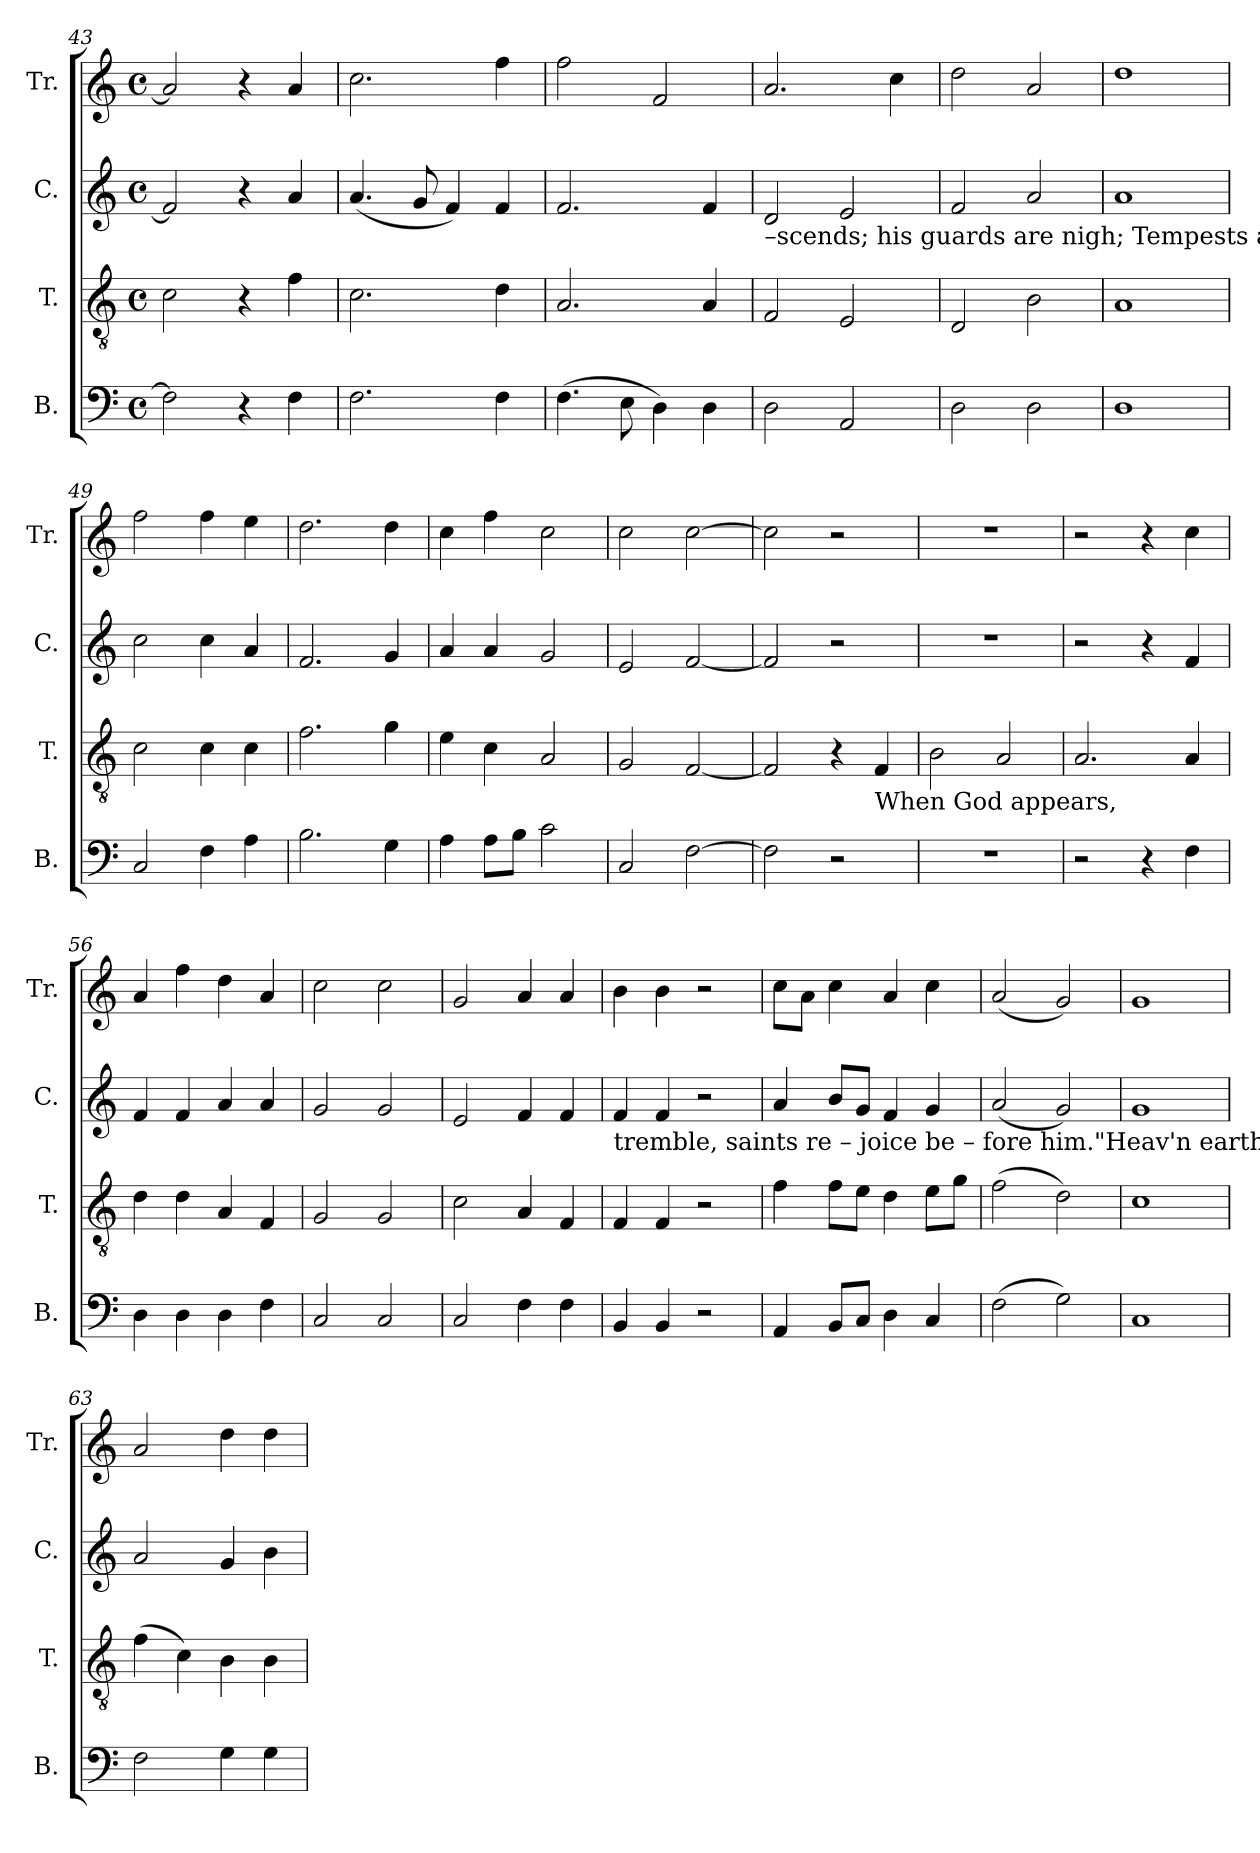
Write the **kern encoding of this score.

**kern	**kern	**kern	**kern
*part4	*part3	*part2	*part1
*staff4	*staff3	*staff2	*staff1
*I"B.	*I"T.	*I"C.	*I"Tr.
*I'B.	*I'T.	*I'C.	*I'Tr.
*clefF4	*clefGv2	*clefG2	*clefG2
*k[]	*k[]	*k[]	*k[]
*M4/4	*M4/4	*M4/4	*M4/4
*met(c)	*met(c)	*met(c)	*met(c)
=43	=43	=43	=43
2F\]	2c\	2f/]	2a/]
4r	4r	4r	4r
4F\	4f\	4a/	4a/
=44	=44	=44	=44
2.F\	2.c\	(4.a/	2.cc\
.	.	8g/	.
.	.	4f/)	.
4F\	4d\	4f/	4ff\
=45	=45	=45	=45
(4.F\	2.A/	2.f/	2ff\
8E\	.	.	.
4D\)	.	.	2f/
4D\	4A/	4f/	.
!!LO:PB:g=z
=46	=46	=46	=46
!	!	!LO:TX:b:t=–scends; his guards are nigh; Tempests and fire attend him down the sky.                                                    all nature shall adore him; While sinners	!
2D\	2F/	2d/	2.a/
2AA/	2E/	2e/	.
.	.	.	4cc\
=47	=47	=47	=47
2D\	2D/	2f/	2dd\
2D\	2B\	2a/	2a/
=48	=48	=48	=48
1D	1A	1a	1dd
=49	=49	=49	=49
2C/	2c\	2cc\	2ff\
4F\	4c\	4cc\	4ff\
4A\	4c\	4a/	4ee\
=50	=50	=50	=50
2.B\	2.f\	2.f/	2.dd\
4G\	4g\	4g/	4dd\
=51	=51	=51	=51
4A\	4e\	4a/	4cc\
8A\L	4c\	4a/	4ff\
8B\J	.	.	.
2c\	2A/	2g/	2cc\
=52	=52	=52	=52
2C/	2G/	2e/	2cc\
[2F\	[2F/	[2f/	[2cc\
=53	=53	=53	=53
2F\]	2F/]	2f/]	2cc\]
2r	4r	2r	2r
!	!LO:TX:b:t=When God appears,	!	!
.	4F/	.	.
=54	=54	=54	=54
1r	2B\	1r	1r
.	2A/	.	.
=55	=55	=55	=55
2r	2.A/	2r	2r
4r	.	4r	4r
4F\	4A/	4f/	4cc\
=56	=56	=56	=56
4D\	4d\	4f/	4a/
4D\	4d\	4f/	4ff\
4D\	4A/	4a/	4dd\
4F\	4F/	4a/	4a/
=57	=57	=57	=57
2C/	2G/	2g/	2cc\
2C/	2G/	2g/	2cc\
=58	=58	=58	=58
2C/	2c\	2e/	2g/
4F\	4A/	4f/	4a/
4F\	4F/	4f/	4a/
!!LO:LB:g=z
=59	=59	=59	=59
!	!	!LO:TX:b:t=tremble,   saints  re – joice  be   –   fore      him."Heav'n earth and hell draw near; let all things come To hear  my     justice,     and the sinner's	!
4BB/	4F/	4f/	4b\
4BB/	4F/	4f/	4b\
2r	2r	2r	2r
=60	=60	=60	=60
4AA/	4f\	4a/	8cc\L
.	.	.	8a\J
8BB/L	8f\L	8b/L	4cc\
8C/J	8e\J	8g/J	.
4D\	4d\	4f/	4a/
4C/	8e\L	4g/	4cc\
.	8g\J	.	.
=61	=61	=61	=61
(2F\	(2f\	(2a/	(2a/
2G\)	2d\)	2g/)	2g/)
=62	=62	=62	=62
1C	1c	1g	1g
=63	=63	=63	=63
2F\	(4f\	2a/	2a/
.	4c\)	.	.
4G\	4B\	4g/	4dd\
4G\	4B\	4b\	4dd\
=	=	=	=
*-	*-	*-	*-
